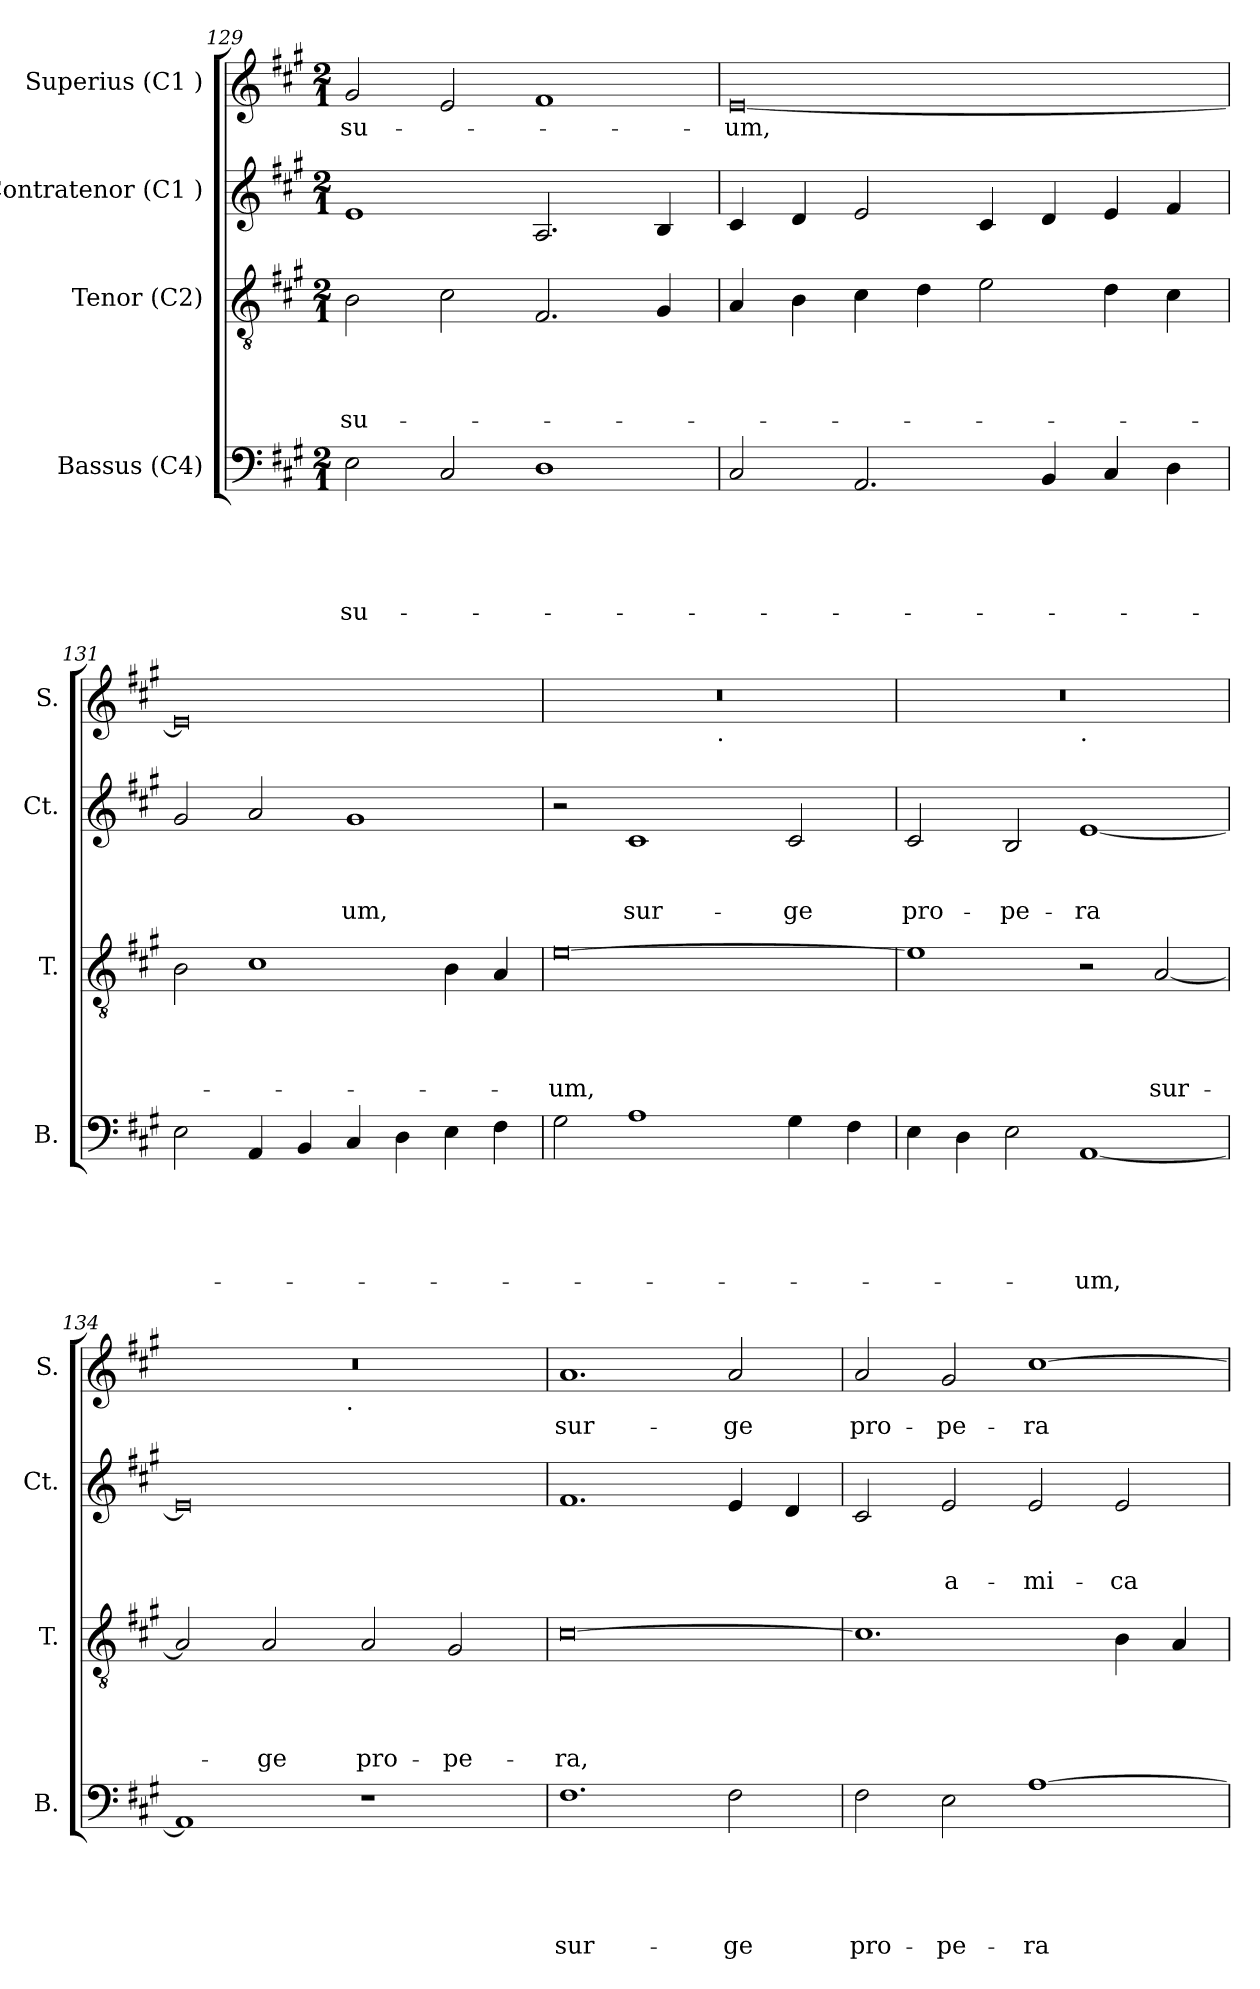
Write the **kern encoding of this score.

**kern	**text	**text	**text	**text	**text	**kern	**text	**text	**text	**text	**kern	**text	**text	**text	**kern	**text
*part4	*part4	*part4	*part4	*part4	*part4	*part3	*part3	*part3	*part3	*part3	*part2	*part2	*part2	*part2	*part1	*part1
*staff4	*staff4	*staff4	*staff4	*staff4	*staff4	*staff3	*staff3	*staff3	*staff3	*staff3	*staff2	*staff2	*staff2	*staff2	*staff1	*staff1
*I"Bassus (C4)	*	*	*	*	*	*I"Tenor (C2)	*	*	*	*	*I"Contratenor (C1 )	*	*	*	*I"Superius (C1 )	*
*I'B.	*	*	*	*	*	*I'T.	*	*	*	*	*I'Ct.	*	*	*	*I'S.	*
*clefF4	*	*	*	*	*	*clefGv2	*	*	*	*	*clefG2	*	*	*	*clefG2	*
*k[f#c#g#]	*	*	*	*	*	*k[f#c#g#]	*	*	*	*	*k[f#c#g#]	*	*	*	*k[f#c#g#]	*
*A:	*	*	*	*	*	*A:	*	*	*	*	*A:	*	*	*	*A:	*
*M2/1	*	*	*	*	*	*M2/1	*	*	*	*	*M2/1	*	*	*	*M2/1	*
=129	=129	=129	=129	=129	=129	=129	=129	=129	=129	=129	=129	=129	=129	=129	=129	=129
!	!	!	!	!	!LO:LY:b	!	!	!	!	!LO:LY:b	!	!	!	!	!	!LO:LY:b
2E\	.	.	.	.	su-	2B\	.	.	.	su-	1e	.	.	.	2g#/	su-
2C#/	.	.	.	.	.	2c#\	.	.	.	.	.	.	.	.	2e/	.
1D	.	.	.	.	.	2.F#/	.	.	.	.	2.A/	.	.	.	1f#	.
.	.	.	.	.	.	4G#/	.	.	.	.	4B/	.	.	.	.	.
=130	=130	=130	=130	=130	=130	=130	=130	=130	=130	=130	=130	=130	=130	=130	=130	=130
!	!	!	!	!	!	!	!	!	!	!	!	!	!	!	!	!LO:LY:b
2C#/	.	.	.	.	.	4A/	.	.	.	.	4c#/	.	.	.	[<0e	-um,
.	.	.	.	.	.	4B\	.	.	.	.	4d/	.	.	.	.	.
2.AA/	.	.	.	.	.	4c#\	.	.	.	.	2e/	.	.	.	.	.
.	.	.	.	.	.	4d\	.	.	.	.	.	.	.	.	.	.
.	.	.	.	.	.	2e\	.	.	.	.	4c#/	.	.	.	.	.
4BB/	.	.	.	.	.	.	.	.	.	.	4d/	.	.	.	.	.
4C#/	.	.	.	.	.	4d\	.	.	.	.	4e/	.	.	.	.	.
4D\	.	.	.	.	.	4c#\	.	.	.	.	4f#/	.	.	.	.	.
=131	=131	=131	=131	=131	=131	=131	=131	=131	=131	=131	=131	=131	=131	=131	=131	=131
2E\	.	.	.	.	.	2B\	.	.	.	.	2g#/	.	.	.	0e]	.
4AA/	.	.	.	.	.	1c#	.	.	.	.	2a/	.	.	.	.	.
4BB/	.	.	.	.	.	.	.	.	.	.	.	.	.	.	.	.
!	!	!	!	!	!	!	!	!	!	!	!	!	!	!LO:LY:b	!	!
4C#/	.	.	.	.	.	.	.	.	.	.	1g#	.	.	-um,	.	.
4D\	.	.	.	.	.	.	.	.	.	.	.	.	.	.	.	.
4E\	.	.	.	.	.	4B\	.	.	.	.	.	.	.	.	.	.
4F#\	.	.	.	.	.	4A/	.	.	.	.	.	.	.	.	.	.
!!LO:PB:g=z
=132	=132	=132	=132	=132	=132	=132	=132	=132	=132	=132	=132	=132	=132	=132	=132	=132
!	!	!	!	!	!	!	!	!	!	!LO:LY:b	!	!	!	!	!	!
*	*	*	*	*	*	*	*	*	*	*	*	*	*	*	*^	*
2G#\	.	.	.	.	.	[>0e	.	.	.	-um,	2r	.	.	.	0r	1ryy	.
!	!	!	!	!	!	!	!	!	!	!	!	!	!	!LO:LY:b	!	!	!
1A	.	.	.	.	.	.	.	.	.	.	1c#	.	.	sur-	.	.	.
.	.	.	.	.	.	.	.	.	.	.	.	.	.	.	.	32ryy	.
!	!	!	!	!	!	!	!	!	!	!	!	!	!	!	!	!LO:TX:b:t=.	!
.	.	.	.	.	.	.	.	.	.	.	.	.	.	.	.	2ryy	.
!	!	!	!	!	!	!	!	!	!	!	!	!	!	!LO:LY:b	!	!	!
4G#\	.	.	.	.	.	.	.	.	.	.	2c#/	.	.	-ge	.	.	.
.	.	.	.	.	.	.	.	.	.	.	.	.	.	.	.	4...ryy	.
4F#\	.	.	.	.	.	.	.	.	.	.	.	.	.	.	.	.	.
=133	=133	=133	=133	=133	=133	=133	=133	=133	=133	=133	=133	=133	=133	=133	=133	=133	=133
!	!	!	!	!	!	!	!	!	!	!	!	!	!	!LO:LY:b	!	!	!
4E\	.	.	.	.	.	1e]	.	.	.	.	2c#/	.	.	pro-	0r	1ryy	.
4D\	.	.	.	.	.	.	.	.	.	.	.	.	.	.	.	.	.
!	!	!	!	!	!	!	!	!	!	!	!	!	!	!LO:LY:b	!	!	!
2E\	.	.	.	.	.	.	.	.	.	.	2B/	.	.	-pe-	.	.	.
!	!	!	!	!	!	!	!	!	!	!	!	!	!	!	!	!LO:TX:b:t=.	!
!	!	!	!	!	!LO:LY:b	!	!	!	!	!	!	!	!	!LO:LY:b	!	!	!
[<1AA	.	.	.	.	-um,	2r	.	.	.	.	[<1e	.	.	-ra	.	1ryy	.
!	!	!	!	!	!	!	!	!	!	!LO:LY:b	!	!	!	!	!	!	!
.	.	.	.	.	.	[<2A/	.	.	.	sur-	.	.	.	.	.	.	.
=134	=134	=134	=134	=134	=134	=134	=134	=134	=134	=134	=134	=134	=134	=134	=134	=134	=134
1AA]	.	.	.	.	.	2A/]	.	.	.	.	0e]	.	.	.	0r	2ryy	.
!	!	!	!	!	!	!	!	!	!	!LO:LY:b	!	!	!	!	!	!	!
.	.	.	.	.	.	2A/	.	.	.	-ge	.	.	.	.	.	4...ryy	.
!	!	!	!	!	!	!	!	!	!	!	!	!	!	!	!	!LO:TX:b:t=.	!
.	.	.	.	.	.	.	.	.	.	.	.	.	.	.	.	1ryy	.
!	!	!	!	!	!	!	!	!	!	!LO:LY:b	!	!	!	!	!	!	!
1r	.	.	.	.	.	2A/	.	.	.	pro-	.	.	.	.	.	.	.
!	!	!	!	!	!	!	!	!	!	!LO:LY:b	!	!	!	!	!	!	!
.	.	.	.	.	.	2G#/	.	.	.	-pe-	.	.	.	.	.	.	.
.	.	.	.	.	.	.	.	.	.	.	.	.	.	.	.	32ryy	.
=135	=135	=135	=135	=135	=135	=135	=135	=135	=135	=135	=135	=135	=135	=135	=135	=135	=135
!	!	!	!	!	!LO:LY:b	!	!	!	!	!LO:LY:b	!	!	!	!	!	!	!LO:LY:b
*	*	*	*	*	*	*	*	*	*	*	*	*	*	*	*v	*v	*
1.F#	.	.	.	.	sur-	[>0c#	.	.	.	-ra,	1.f#	.	.	.	1.a	sur-
!	!	!	!	!	!LO:LY:b	!	!	!	!	!	!	!	!	!	!	!LO:LY:b
2F#\	.	.	.	.	-ge	.	.	.	.	.	4e/	.	.	.	2a/	-ge
.	.	.	.	.	.	.	.	.	.	.	4d/	.	.	.	.	.
=136	=136	=136	=136	=136	=136	=136	=136	=136	=136	=136	=136	=136	=136	=136	=136	=136
!	!	!	!	!	!LO:LY:b	!	!	!	!	!	!	!	!	!	!	!LO:LY:b
2F#\	.	.	.	.	pro-	1.c#]	.	.	.	.	2c#/	.	.	.	2a/	pro-
!	!	!	!	!	!LO:LY:b	!	!	!	!	!	!	!	!	!LO:LY:b	!	!LO:LY:b
2E\	.	.	.	.	-pe-	.	.	.	.	.	2e/	.	.	a-	2g#/	-pe-
!	!	!	!	!	!LO:LY:b	!	!	!	!	!	!	!	!	!LO:LY:b	!	!LO:LY:b
[<1A	.	.	.	.	-ra	.	.	.	.	.	2e/	.	.	-mi-	[<1cc#	-ra
!	!	!	!	!	!	!	!	!	!	!	!	!	!	!LO:LY:b	!	!
.	.	.	.	.	.	4B\	.	.	.	.	2e/	.	.	-ca	.	.
.	.	.	.	.	.	4A/	.	.	.	.	.	.	.	.	.	.
=	=	=	=	=	=	=	=	=	=	=	=	=	=	=	=	=
*-	*-	*-	*-	*-	*-	*-	*-	*-	*-	*-	*-	*-	*-	*-	*-	*-
